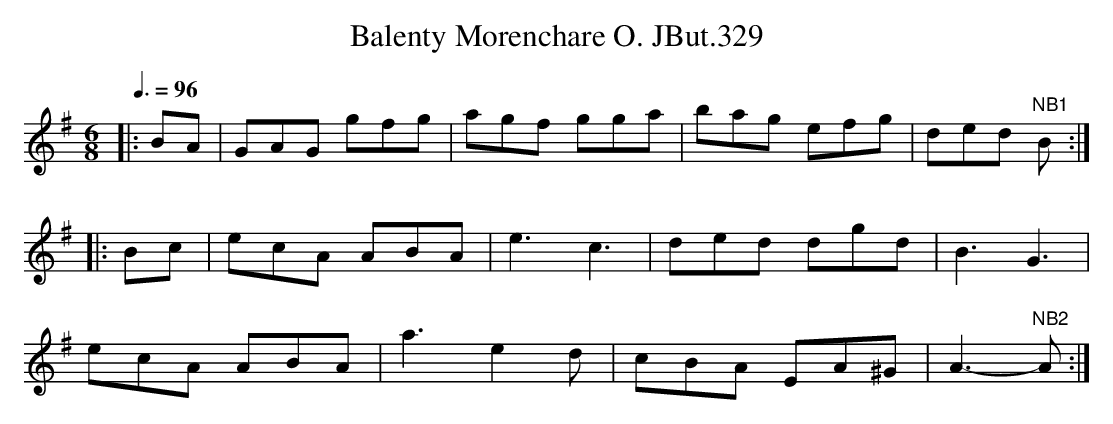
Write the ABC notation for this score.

X:1
T:Balenty Morenchare O. JBut.329
M:6/8
L:1/8
Q:3/8=96
K:G
|:BA|GAG gfg|agf gga|bag efg|ded "NB1"B:|
|:Bc|ecA ABA|e3 c3|ded dgd|B3 G3|
ecA ABA|a3 e2d|cBA EA^G|A3-"NB2"A:|
